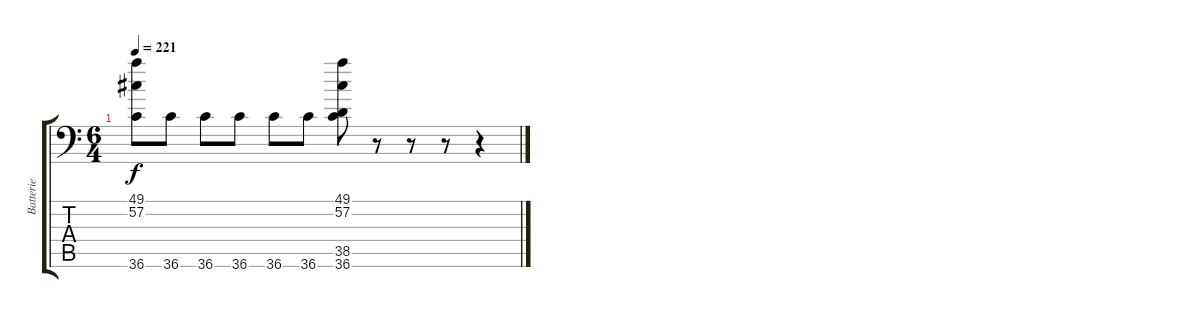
\track ("Batterie" "Batterie") {instrument acousticgrandpiano}
\staff {score tabs}
\tuning (C-1 C-1 C-1 C-1 C-1 C-1) {hide}
\ts (6 4)
\tempo 221
\clef f4
\ks c
(49.1 57.2 36.6).8{dy f} 36.6.8 36.6.8 36.6.8 36.6.8 36.6.8 (49.1 57.2 38.5 36.6).8 r.8 r.8 r.8 r.4
